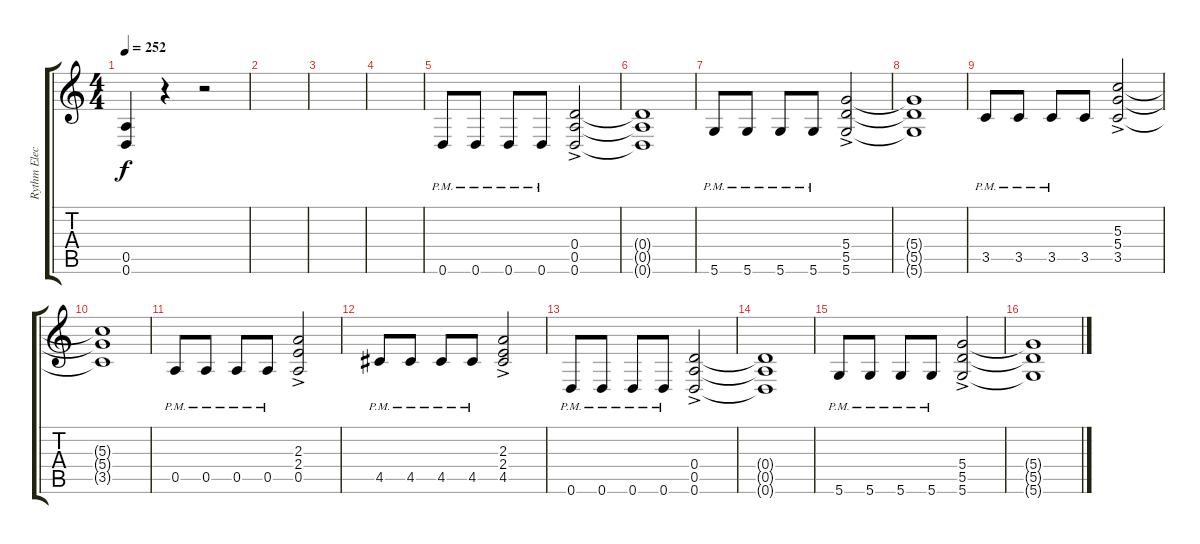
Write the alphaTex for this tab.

\track ("Rythm Electric" "Rythm Elec") {instrument overdrivenguitar}
\staff {score tabs}
\tuning (E4 B3 G3 D3 A2 D2) {hide}
\ts (4 4)
\tempo 252
\clef g2
\ks c
(0.5 0.6).4{dy f} r.4 r.2 |
|
|
|
0.6{pm}.8 0.6{pm}.8 0.6{pm}.8 0.6{pm}.8 (0.4 0.5 0.6{ac}).2 |
(0.4{t} 0.5{t} 0.6{t}).1 |
5.6{pm}.8 5.6{pm}.8 5.6{pm}.8 5.6{pm}.8 (5.4 5.5 5.6{ac}).2 |
(5.4{t} 5.5{t} 5.6{t}).1 |
3.5{pm}.8 3.5{pm}.8 3.5{pm}.8 3.5.8 (5.3 5.4 3.5{ac}).2 |
(5.3{t} 5.4{t} 3.5{t}).1 |
0.5{pm}.8 0.5{pm}.8 0.5{pm}.8 0.5{pm}.8 (2.3 2.4 0.5{ac}).2 |
4.5{pm}.8 4.5{pm}.8 4.5{pm}.8 4.5{pm}.8 (2.3 2.4 4.5{ac}).2 |
0.6{pm}.8 0.6{pm}.8 0.6{pm}.8 0.6{pm}.8 (0.4 0.5 0.6{ac}).2 |
(0.4{t} 0.5{t} 0.6{t}).1 |
5.6{pm}.8 5.6{pm}.8 5.6{pm}.8 5.6{pm}.8 (5.4 5.5 5.6{ac}).2 |
(5.4{t} 5.5{t} 5.6{t}).1
